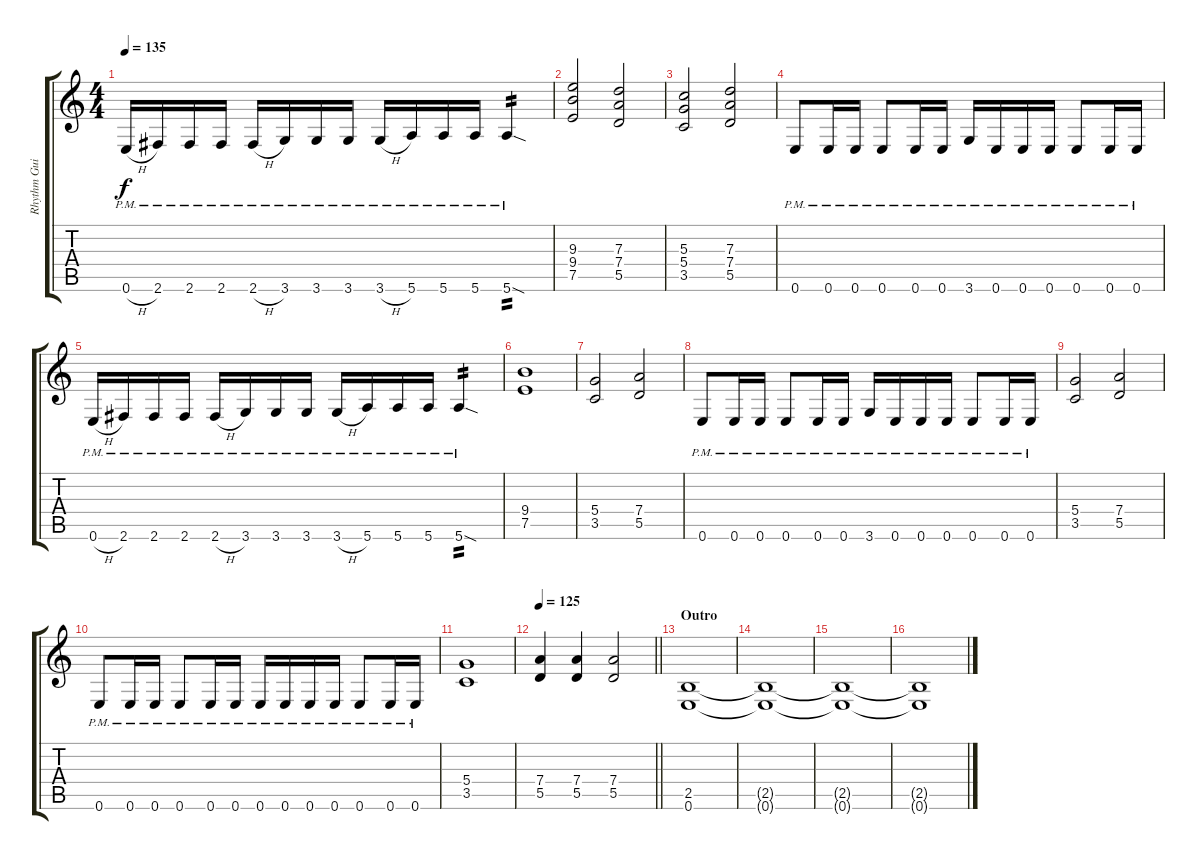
\track ("Rhythm Guitar L" "Rhythm Gui") {instrument distortionguitar}
\staff {score tabs}
\tuning (E4 B3 G3 D3 A2 E2) {hide}
\ts (4 4)
\tempo 135
\clef g2
\ks c
0.6{h pm}.16{dy f} 2.6{pm}.16 2.6{pm}.16 2.6{pm}.16 2.6{h pm}.16 3.6{pm}.16 3.6{pm}.16 3.6{pm}.16 3.6{h pm}.16 5.6{pm}.16 5.6{pm}.16 5.6{pm}.16 5.6{sod pm}.4{tp 2} |
(9.3 9.4 7.5).2 (7.3 7.4 5.5).2 |
(5.3 5.4 3.5).2 (7.3 7.4 5.5).2 |
0.6{pm}.8 0.6{pm}.16 0.6{pm}.16 0.6{pm}.8 0.6{pm}.16 0.6{pm}.16 3.6{pm}.16 0.6{pm}.16 0.6{pm}.16 0.6{pm}.16 0.6{pm}.8 0.6{pm}.16 0.6{pm}.16 |
0.6{h pm}.16 2.6{pm}.16 2.6{pm}.16 2.6{pm}.16 2.6{h pm}.16 3.6{pm}.16 3.6{pm}.16 3.6{pm}.16 3.6{h pm}.16 5.6{pm}.16 5.6{pm}.16 5.6{pm}.16 5.6{sod pm}.4{tp 2} |
(9.4 7.5).1 |
(5.4 3.5).2 (7.4 5.5).2 |
0.6{pm}.8 0.6{pm}.16 0.6{pm}.16 0.6{pm}.8 0.6{pm}.16 0.6{pm}.16 3.6{pm}.16 0.6{pm}.16 0.6{pm}.16 0.6{pm}.16 0.6{pm}.8 0.6{pm}.16 0.6{pm}.16 |
(5.4 3.5).2 (7.4 5.5).2 |
0.6{pm}.8 0.6{pm}.16 0.6{pm}.16 0.6{pm}.8 0.6{pm}.16 0.6{pm}.16 0.6{pm}.16 0.6{pm}.16 0.6{pm}.16 0.6{pm}.16 0.6{pm}.8 0.6{pm}.16 0.6{pm}.16 |
(5.4 3.5).1 |
\tempo 125
\barLineRight lightlight
(7.4 5.5).4 (7.4 5.5).4 (7.4 5.5).2 |
\section ("" "Outro")
(2.5 0.6).1 |
(2.5{t} 0.6{t}).1 |
(2.5{t} 0.6{t}).1 |
(2.5{t} 0.6{t}).1
